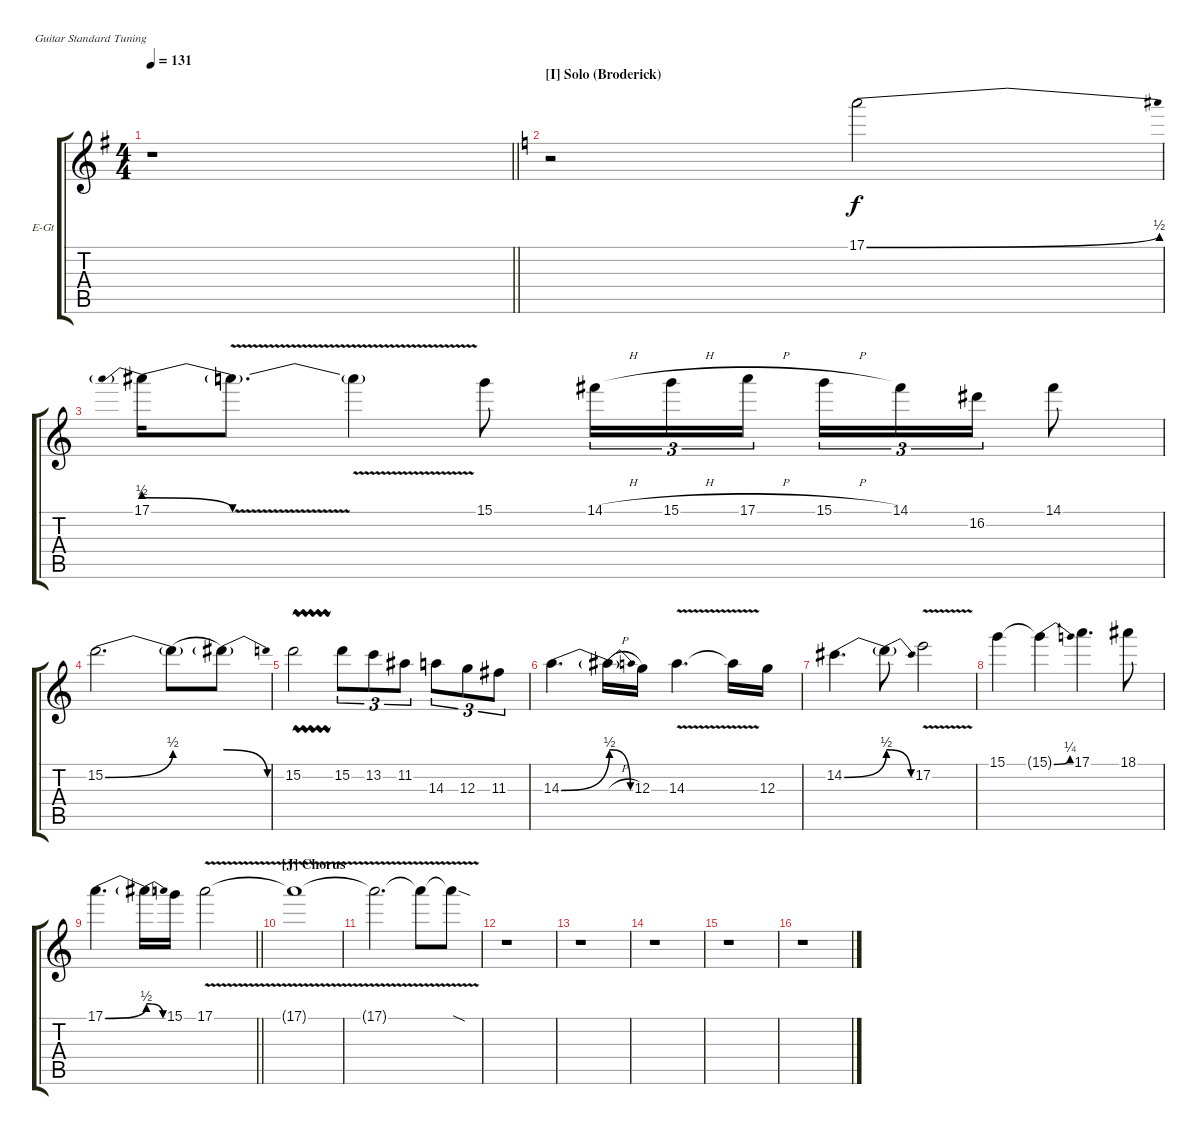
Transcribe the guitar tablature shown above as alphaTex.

\bracketExtendMode groupsimilarinstruments
\firstSystemTrackNameOrientation horizontal
\otherSystemsTrackNameOrientation horizontal
\track ("Lead Guitar 1" "E-Gt") {instrument distortionguitar}
\staff {score tabs}
\tuning (E4 B3 G3 D3 A2 E2)
\ts (4 4)
\tempo 131
\clef g2
\scale
0.317949
\barLineRight lightlight
\ks eminor
r.1{dy f} |
\section ("I" "Solo (Broderick)")
\scale
0.682051
\ks aminor
r.2 17.1{be (bend 0 0 7.199999999999999 2)}.2 |
\scale
0.707368 17.1{be (prebendrelease 0 2 15 0)}.16 17.1{v t}.8{d} 17.1{v t}.4 15.1.8 14.1{h}.16{tu (3 2)} 15.1{h}.16{tu (3 2)} 17.1{h}.16{tu (3 2)} 15.1{h}.16{tu (3 2)} 14.1.16{tu (3 2)} 16.2.16{tu (3 2)} 14.1.8 |
\scale
0.292632 15.2{be (bend 0 0 7.199999999999999 2)}.2{d} 15.2{be (hold 0 0 60 0) t}.8 15.2{be (release 0 2 54.6 0) t}.8 |
\scale
0.53406 15.2{vw}.2 15.2.8{tu (3 2)} 13.2.8{tu (3 2)} 11.2.8{tu (3 2)} 14.3.8{tu (3 2)} 12.3.8{tu (3 2)} 11.3.8{tu (3 2)} |
\scale
0.46594 14.3{be (bend 0 0 15 2)}.4{d} 14.3{be (release 0 2 14.399999999999999 0) h t}.16 12.3.16 14.3{v}.4{d} 14.3{t}.16 12.3.16 |
\scale
0.443983 14.2{be (bend 0 0 58.199999999999996 2)}.4{d} 14.2{be (release 15 2 33 0) t}.8 17.2{v}.2 |
\scale
0.556017 15.1.4 15.1{be (bend 0 0 52.8 1) t}.4 17.1.4{d} 18.1.8 |
\scale
0.700483
\barLineRight lightlight
17.1{be (bend 0 0 11.4 2)}.4{d} 17.1{be (release 0 2 15 0) t}.16 15.1.16 17.1{v}.2 |
\section ("J" "Chorus")
\scale
0.299517 17.1{v t}.1 |
\scale
0.630952 17.1{v t}.2{d} 17.1{v t}.8 17.1{sod t}.8 |
\scale
0.369048 r.1 |
\scale
0.5 r.1 |
\scale
0.5 r.1 |
\scale
0.5 r.1 |
\scale
0.5 r.1
